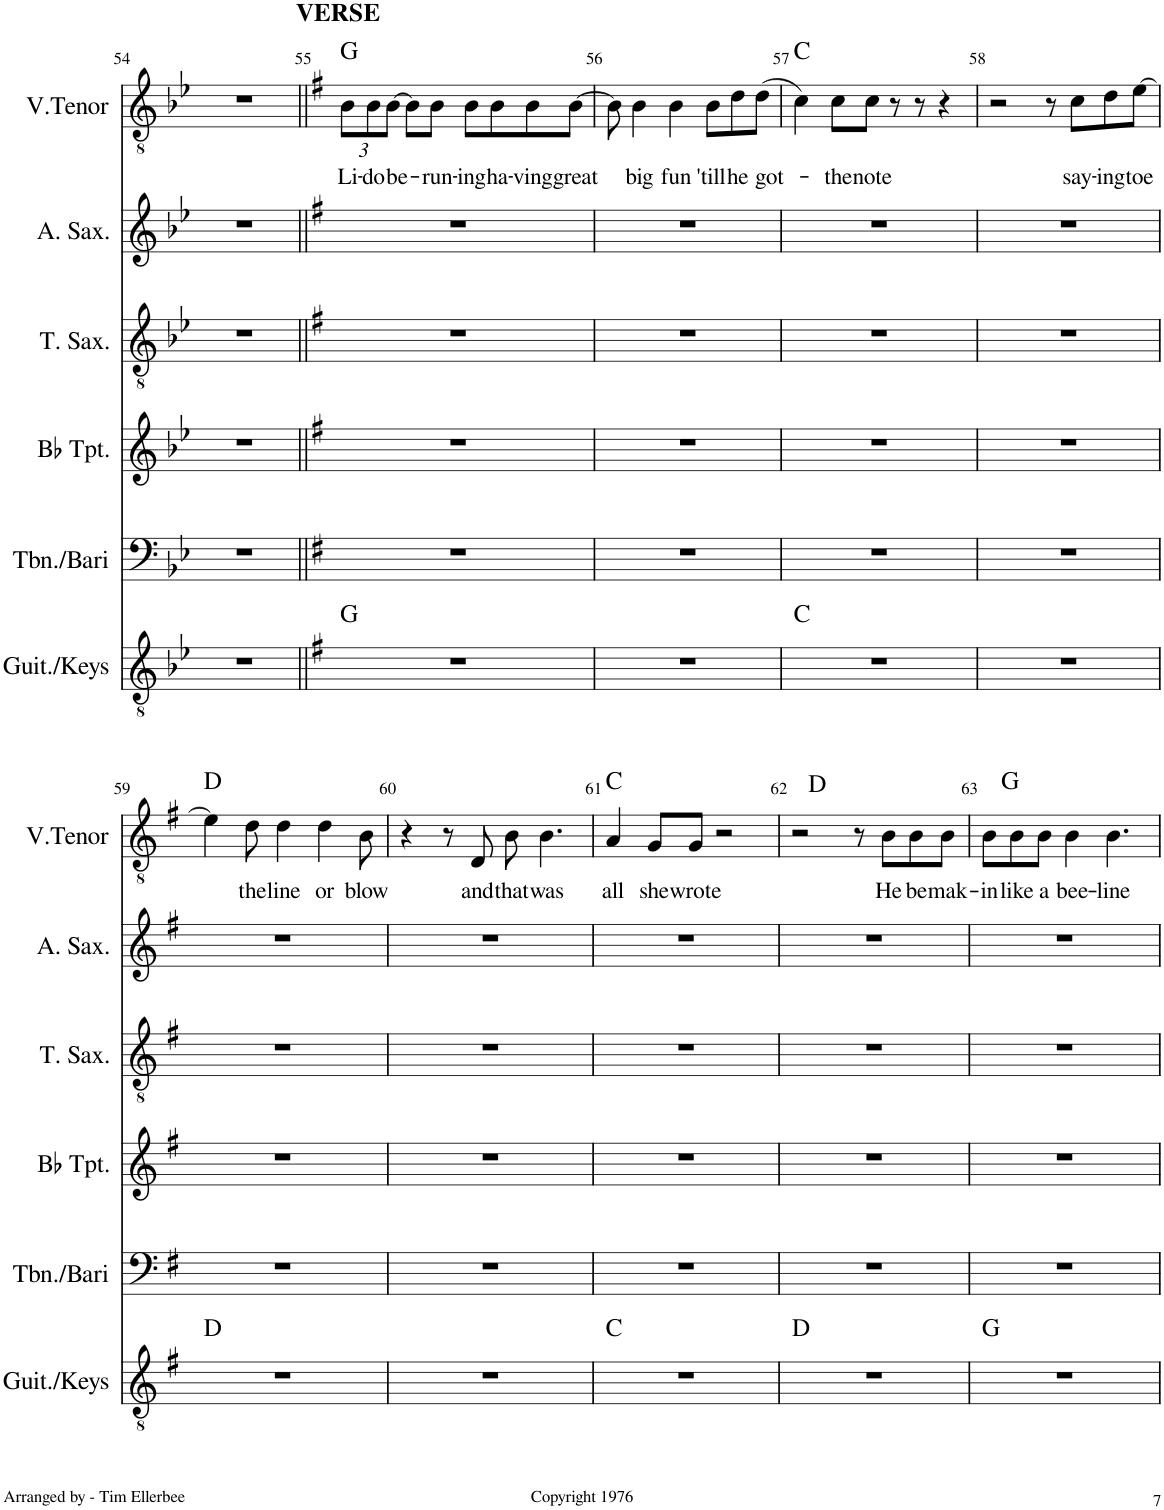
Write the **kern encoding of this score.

**kern	**harte	**kern	**kern	**kern	**kern	**kern	**text	**harte
*part6	*part6	*part5	*part4	*part3	*part2	*part1	*part1	*part1
*staff6	*	*staff5	*staff4	*staff3	*staff2	*staff1	*staff1	*
*I"Guit./Keys	*	*I"Trombone/Bari	*I"Bb Trumpet	*I"Tenor Saxophone	*I"Alto Saxophone	*I"V. Tenor	*	*
*I'Guit./Keys	*	*I'Tbn./Bari	*I'Bb Tpt.	*I'T. Sax.	*I'A. Sax.	*I'V.Tenor	*	*
!!LO:PB:g=z
*clefGv2	*	*clefF4	*clefG2	*clefGv2	*clefG2	*clefGv2	*	*
*	*	*	*ITrd1c2	*ITrd8c14	*ITrd5c9	*	*	*
*k[b-e-]	*	*k[b-e-]	*k[b-e-]	*k[b-e-]	*k[b-e-]	*k[b-e-]	*	*
*M4/4	*	*M4/4	*M4/4	*M4/4	*M4/4	*M4/4	*	*
=54	=54	=54	=54	=54	=54	=54	=54	=54
1r	.	1r	1r	1r	1r	1r	.	.
=55||	=55||	=55||	=55||	=55||	=55||	=55||	=55||	=55||
*k[f#]	*	*k[f#]	*k[f#]	*k[f#]	*k[f#]	*k[f#]	*	*
*	*	*	*	*	*	*Xbrackettup	*	*
!	!	!	!	!	!	!LO:TX:a:B:t=VERSE	!	!
!	!	!	!	!	!	!	!LO:LY:b	!
1r	G:maj	1r	1r	1r	1r	12B\L	Li-	G:maj
!	!	!	!	!	!	!	!LO:LY:b	!
.	.	.	.	.	.	12B\	-do	.
!	!	!	!	!	!	!	!LO:LY:b	!
.	.	.	.	.	.	[12B\J	be-	.
.	.	.	.	.	.	8B\L]	.	.
!	!	!	!	!	!	!	!LO:LY:b	!
.	.	.	.	.	.	8B\J	-run-	.
!	!	!	!	!	!	!	!LO:LY:b	!
.	.	.	.	.	.	8B\L	-ing	.
!	!	!	!	!	!	!	!LO:LY:b	!
.	.	.	.	.	.	8B\	ha-	.
!	!	!	!	!	!	!	!LO:LY:b	!
.	.	.	.	.	.	8B\	-ving	.
!	!	!	!	!	!	!	!LO:LY:b	!
.	.	.	.	.	.	[8B\J	great	.
=56	=56	=56	=56	=56	=56	=56	=56	=56
1r	.	1r	1r	1r	1r	8B\]	.	.
!	!	!	!	!	!	!	!LO:LY:b	!
.	.	.	.	.	.	4B\	big	.
!	!	!	!	!	!	!	!LO:LY:b	!
.	.	.	.	.	.	4B\	fun	.
!	!	!	!	!	!	!	!LO:LY:b	!
.	.	.	.	.	.	8B\L	'till	.
!	!	!	!	!	!	!	!LO:LY:b	!
.	.	.	.	.	.	8d\	he	.
!	!	!	!	!	!	!	!LO:LY:b	!
.	.	.	.	.	.	(8d\J	got-	.
=57	=57	=57	=57	=57	=57	=57	=57	=57
1r	C:maj	1r	1r	1r	1r	4c\)	.	C:maj
!	!	!	!	!	!	!	!LO:LY:b	!
.	.	.	.	.	.	8c\L	-the	.
!	!	!	!	!	!	!	!LO:LY:b	!
.	.	.	.	.	.	8c\J	note	.
.	.	.	.	.	.	8r	.	.
.	.	.	.	.	.	8r	.	.
.	.	.	.	.	.	4r	.	.
=58	=58	=58	=58	=58	=58	=58	=58	=58
1r	.	1r	1r	1r	1r	2r	.	.
.	.	.	.	.	.	8r	.	.
!	!	!	!	!	!	!	!LO:LY:b	!
.	.	.	.	.	.	8c\L	say-	.
!	!	!	!	!	!	!	!LO:LY:b	!
.	.	.	.	.	.	8d\	-ing	.
!	!	!	!	!	!	!	!LO:LY:b	!
.	.	.	.	.	.	[8e\J	toe	.
!!LO:LB:g=z
=59	=59	=59	=59	=59	=59	=59	=59	=59
1r	D:maj	1r	1r	1r	1r	4e\]	.	D:maj
!	!	!	!	!	!	!	!LO:LY:b	!
.	.	.	.	.	.	8d\	the	.
!	!	!	!	!	!	!	!LO:LY:b	!
.	.	.	.	.	.	4d\	line	.
!	!	!	!	!	!	!	!LO:LY:b	!
.	.	.	.	.	.	4d\	or	.
!	!	!	!	!	!	!	!LO:LY:b	!
.	.	.	.	.	.	8B\	blow	.
=60	=60	=60	=60	=60	=60	=60	=60	=60
1r	.	1r	1r	1r	1r	4r	.	.
.	.	.	.	.	.	8r	.	.
!	!	!	!	!	!	!	!LO:LY:b	!
.	.	.	.	.	.	8D/	and	.
!	!	!	!	!	!	!	!LO:LY:b	!
.	.	.	.	.	.	8B\	that	.
!	!	!	!	!	!	!	!LO:LY:b	!
.	.	.	.	.	.	4.B\	was	.
=61	=61	=61	=61	=61	=61	=61	=61	=61
!	!	!	!	!	!	!	!LO:LY:b	!
1r	C:maj	1r	1r	1r	1r	4A/	all	C:maj
!	!	!	!	!	!	!	!LO:LY:b	!
.	.	.	.	.	.	8G/L	she	.
!	!	!	!	!	!	!	!LO:LY:b	!
.	.	.	.	.	.	8G/J	wrote	.
.	.	.	.	.	.	2r	.	.
=62	=62	=62	=62	=62	=62	=62	=62	=62
1r	D:maj	1r	1r	1r	1r	2r	.	D:maj
.	.	.	.	.	.	8r	.	.
!	!	!	!	!	!	!	!LO:LY:b	!
.	.	.	.	.	.	8B\L	He	.
!	!	!	!	!	!	!	!LO:LY:b	!
.	.	.	.	.	.	8B\	be	.
!	!	!	!	!	!	!	!LO:LY:b	!
.	.	.	.	.	.	8B\J	mak-	.
=63	=63	=63	=63	=63	=63	=63	=63	=63
!	!	!	!	!	!	!	!LO:LY:b	!
1r	G:maj	1r	1r	1r	1r	8B\L	-in	G:maj
!	!	!	!	!	!	!	!LO:LY:b	!
.	.	.	.	.	.	8B\	like	.
!	!	!	!	!	!	!	!LO:LY:b	!
.	.	.	.	.	.	8B\J	a	.
!	!	!	!	!	!	!	!LO:LY:b	!
.	.	.	.	.	.	4B\	bee-	.
!	!	!	!	!	!	!	!LO:LY:b	!
.	.	.	.	.	.	4.B\	-line	.
=	=	=	=	=	=	=	=	=
*-	*-	*-	*-	*-	*-	*-	*-	*-
